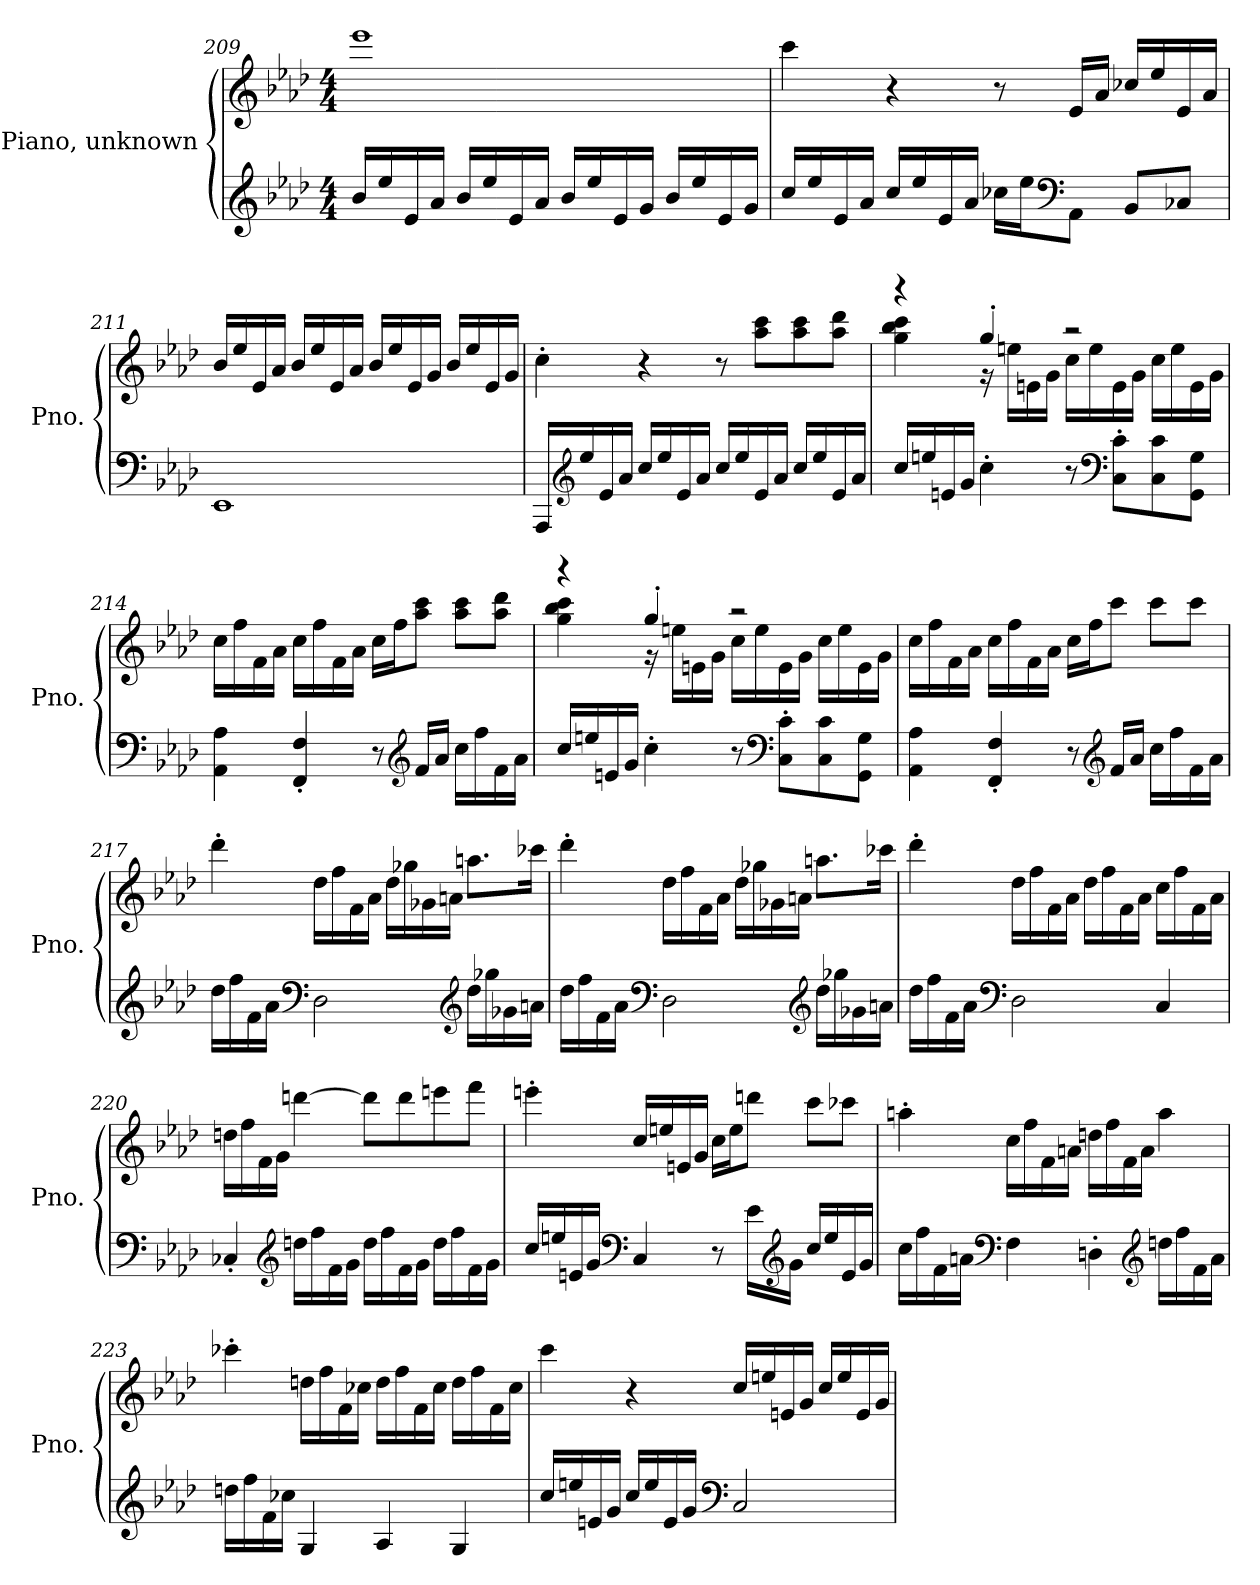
**kern	**kern
*part1	*part1
*staff2	*staff1
*I"Piano, unknown	*
*I'Pno.	*
*clefG2	*clefG2
*k[b-e-a-d-]	*k[b-e-a-d-]
*M4/4	*M4/4
=209	=209
16b-/LL	1eee-
16ee-/	.
16e-/	.
16a-/JJ	.
16b-/LL	.
16ee-/	.
16e-/	.
16a-/JJ	.
16b-/LL	.
16ee-/	.
16e-/	.
16g/JJ	.
16b-/LL	.
16ee-/	.
16e-/	.
16g/JJ	.
!!LO:LB:g=z
=210	=210
16cc/LL	4ccc\
16ee-/	.
16e-/	.
16a-/JJ	.
16cc/LL	4r
16ee-/	.
16e-/	.
16a-/JJ	.
16cc-X\LL	8r
16ee-\J	.
*clefF4	*
8AA-\J	16e-/LL
.	16a-/JJ
8BB-/L	16cc-X/LL
.	16ee-/
8C-X/J	16e-/
.	16a-/JJ
=211	=211
1EE-	16b-/LL
.	16ee-/
.	16e-/
.	16a-/JJ
.	16b-/LL
.	16ee-/
.	16e-/
.	16a-/JJ
.	16b-/LL
.	16ee-/
.	16e-/
.	16g/JJ
.	16b-/LL
.	16ee-/
.	16e-/
.	16g/JJ
!!LO:LB:g=z
=212	=212
16AAA-/LL	4cc'\
*clefG2	*
16ee-/	.
16e-/	.
16a-/JJ	.
16cc/LL	4r
16ee-/	.
16e-/	.
16a-/JJ	.
16cc/LL	8r
16ee-/	.
16e-/	8aa-\ 8ccc\L
16a-/JJ	.
16cc/LL	8aa-\ 8ccc\
16ee-/	.
16e-/	8aa-\ 8ddd-\J
16a-/JJ	.
=213	=213
*	*^
16cc/LL	4r	4gg\ 4bb-\ 4ccc\
16een/	.	.
16en/	.	.
16g/JJ	.	.
4cc'\	4gg'/	16r
.	.	16een\LL
.	.	16en\
.	.	16g\JJ
8r	2r	16cc\LL
.	.	16ee\
*clefF4	*	*
8C\' 8c\'L	.	16e\
.	.	16g\JJ
8C\ 8c\	.	16cc\LL
.	.	16ee\
8GG\ 8G\J	.	16e\
.	.	16g\JJ
*	*v	*v
!!LO:LB:g=z
=214	=214
4AA-\ 4A-\	16cc\LL
.	16ff\
.	16f\
.	16a-\JJ
4FF/' 4F/'	16cc\LL
.	16ff\
.	16f\
.	16a-\JJ
8r	16cc\LL
.	16ff\J
*clefG2	*
16f/LL	8aa-\ 8ccc\J
16a-/JJ	.
16cc\LL	8aa-\ 8ccc\L
16ff\	.
16f\	8aa-\ 8ddd-\J
16a-\JJ	.
=215	=215
*	*^
16cc/LL	4r	4gg\ 4bb-\ 4ccc\
16een/	.	.
16en/	.	.
16g/JJ	.	.
4cc'\	4gg'/	16r
.	.	16een\LL
.	.	16en\
.	.	16g\JJ
8r	2r	16cc\LL
.	.	16ee\
*clefF4	*	*
8C\' 8c\'L	.	16e\
.	.	16g\JJ
8C\ 8c\	.	16cc\LL
.	.	16ee\
8GG\ 8G\J	.	16e\
.	.	16g\JJ
*	*v	*v
!!LO:PB:g=z
=216	=216
4AA-\ 4A-\	16cc\LL
.	16ff\
.	16f\
.	16a-\JJ
4FF/' 4F/'	16cc\LL
.	16ff\
.	16f\
.	16a-\JJ
8r	16cc\LL
.	16ff\J
*clefG2	*
16f/LL	8ccc\J
16a-/JJ	.
16cc\LL	8ccc\L
16ff\	.
16f\	8ccc\J
16a-\JJ	.
=217	=217
16dd-\LL	4ddd-'\
16ff\	.
16f\	.
16a-\JJ	.
*clefF4	*
2D-\	16dd-\LL
.	16ff\
.	16f\
.	16a-\JJ
.	16dd-\LL
.	16gg-X\
.	16g-X\
.	16an\JJ
*clefG2	*
16dd-\LL	8.aan\L
16gg-X\	.
16g-X\	.
16an\JJ	16ccc-X\Jk
!!LO:LB:g=z
=218	=218
16dd-\LL	4ddd-'\
16ff\	.
16f\	.
16a-\JJ	.
*clefF4	*
2D-\	16dd-\LL
.	16ff\
.	16f\
.	16a-\JJ
.	16dd-\LL
.	16gg-X\
.	16g-X\
.	16an\JJ
*clefG2	*
16dd-\LL	8.aan\L
16gg-X\	.
16g-X\	.
16an\JJ	16ccc-X\Jk
=219	=219
16dd-\LL	4ddd-'\
16ff\	.
16f\	.
16a-\JJ	.
*clefF4	*
2D-\	16dd-\LL
.	16ff\
.	16f\
.	16a-\JJ
.	16dd-\LL
.	16ff\
.	16f\
.	16a-\JJ
4C/	16cc\LL
.	16ff\
.	16f\
.	16a-\JJ
!!LO:LB:g=z
=220	=220
4C-X'/	16ddn\LL
.	16ff\
.	16f\
.	16g\JJ
*clefG2	*
16ddn\LL	[4dddn\
16ff\	.
16f\	.
16g\JJ	.
16dd\LL	8ddd\L]
16ff\	.
16f\	8ddd\
16g\JJ	.
16dd\LL	8eeen\
16ff\	.
16f\	8fff\J
16g\JJ	.
=221	=221
16cc/LL	4eeen'\
16een/	.
16en/	.
16g/JJ	.
*clefF4	*
4C/	16cc/LL
.	16een/
.	16en/
.	16g/JJ
8r	16cc\LL
.	16ee\J
16e\LL	8dddn\J
*clefG2	*
16g\JJ	.
16cc/LL	8ccc\L
16ee/	.
16e/	8ccc-X\J
16g/JJ	.
!!LO:LB:g=z
=222	=222
16cc\LL	4aan'\
16ff\	.
16f\	.
16an\JJ	.
*clefF4	*
4F\	16cc\LL
.	16ff\
.	16f\
.	16an\JJ
4Dn'\	16ddn\LL
.	16ff\
.	16f\
.	16a\JJ
*clefG2	*
16ddn\LL	4aa\
16ff\	.
16f\	.
16a\JJ	.
=223	=223
16ddn\LL	4ccc-X'\
16ff\	.
16f\	.
16cc-X\JJ	.
4G/	16ddn\LL
.	16ff\
.	16f\
.	16cc-X\JJ
4A-/	16dd\LL
.	16ff\
.	16f\
.	16cc-\JJ
4G/	16dd\LL
.	16ff\
.	16f\
.	16cc-\JJ
!!LO:LB:g=z
=224	=224
16cc/LL	4ccc\
16een/	.
16en/	.
16g/JJ	.
16cc/LL	4r
16ee/	.
16e/	.
16g/JJ	.
*clefF4	*
2C/	16cc/LL
.	16een/
.	16en/
.	16g/JJ
.	16cc/LL
.	16ee/
.	16e/
.	16g/JJ
=	=
*-	*-
